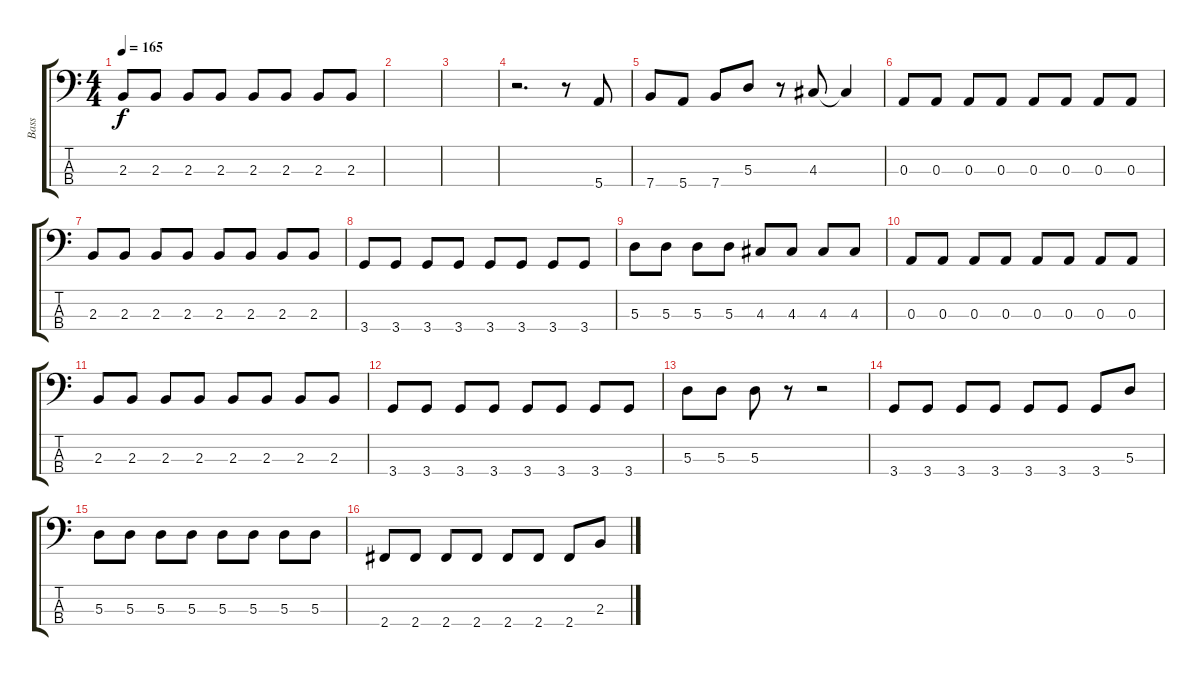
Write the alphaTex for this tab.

\track ("Bass" "Bass") {instrument electricbassfinger}
\staff {score tabs}
\tuning (G2 D2 A1 E1) {hide}
\ts (4 4)
\tempo 165
\clef f4
\ks c
2.3.8{dy f} 2.3.8 2.3.8 2.3.8 2.3.8 2.3.8 2.3.8 2.3.8 |
|
|
r.2{d} r.8 5.4.8 |
7.4.8 5.4.8 7.4.8 5.3.8 r.8 4.3.8 4.3{t}.4 |
0.3.8 0.3.8 0.3.8 0.3.8 0.3.8 0.3.8 0.3.8 0.3.8 |
2.3.8 2.3.8 2.3.8 2.3.8 2.3.8 2.3.8 2.3.8 2.3.8 |
3.4.8 3.4.8 3.4.8 3.4.8 3.4.8 3.4.8 3.4.8 3.4.8 |
5.3.8 5.3.8 5.3.8 5.3.8 4.3.8 4.3.8 4.3.8 4.3.8 |
0.3.8 0.3.8 0.3.8 0.3.8 0.3.8 0.3.8 0.3.8 0.3.8 |
2.3.8 2.3.8 2.3.8 2.3.8 2.3.8 2.3.8 2.3.8 2.3.8 |
3.4.8 3.4.8 3.4.8 3.4.8 3.4.8 3.4.8 3.4.8 3.4.8 |
5.3.8 5.3.8 5.3.8 r.8 r.2 |
3.4.8 3.4.8 3.4.8 3.4.8 3.4.8 3.4.8 3.4.8 5.3.8 |
5.3.8 5.3.8 5.3.8 5.3.8 5.3.8 5.3.8 5.3.8 5.3.8 |
2.4.8 2.4.8 2.4.8 2.4.8 2.4.8 2.4.8 2.4.8 2.3.8
